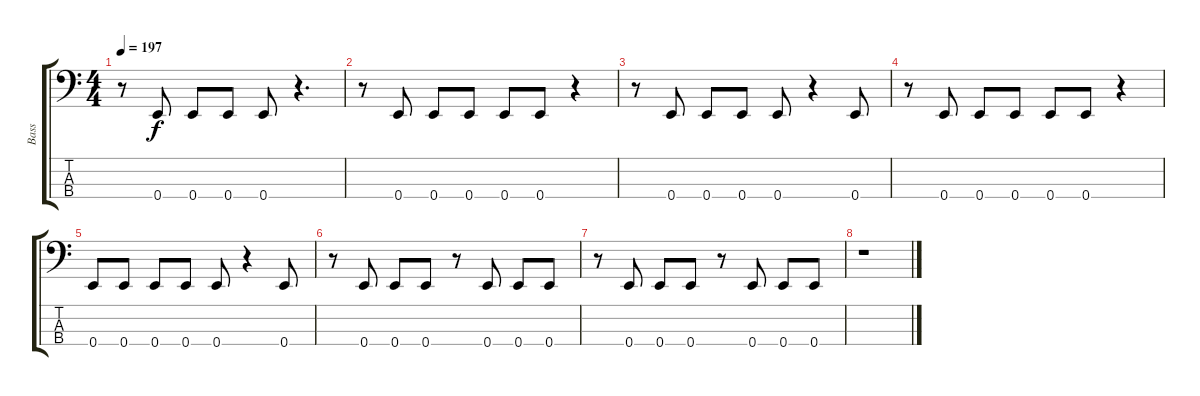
\track ("Bass" "Bass") {instrument electricbassfinger}
\staff {score tabs}
\tuning (G2 D2 A1 E1) {hide}
\ts (4 4)
\tempo 197
\clef f4
\ks c
r.8{dy f} 0.4.8 0.4.8 0.4.8 0.4.8 r.4{d} |
r.8 0.4.8 0.4.8 0.4.8 0.4.8 0.4.8 r.4 |
r.8 0.4.8 0.4.8 0.4.8 0.4.8 r.4 0.4.8 |
r.8 0.4.8 0.4.8 0.4.8 0.4.8 0.4.8 r.4 |
0.4.8 0.4.8 0.4.8 0.4.8 0.4.8 r.4 0.4.8 |
r.8 0.4.8 0.4.8 0.4.8 r.8 0.4.8 0.4.8 0.4.8 |
r.8 0.4.8 0.4.8 0.4.8 r.8 0.4.8 0.4.8 0.4.8 |
r.1
